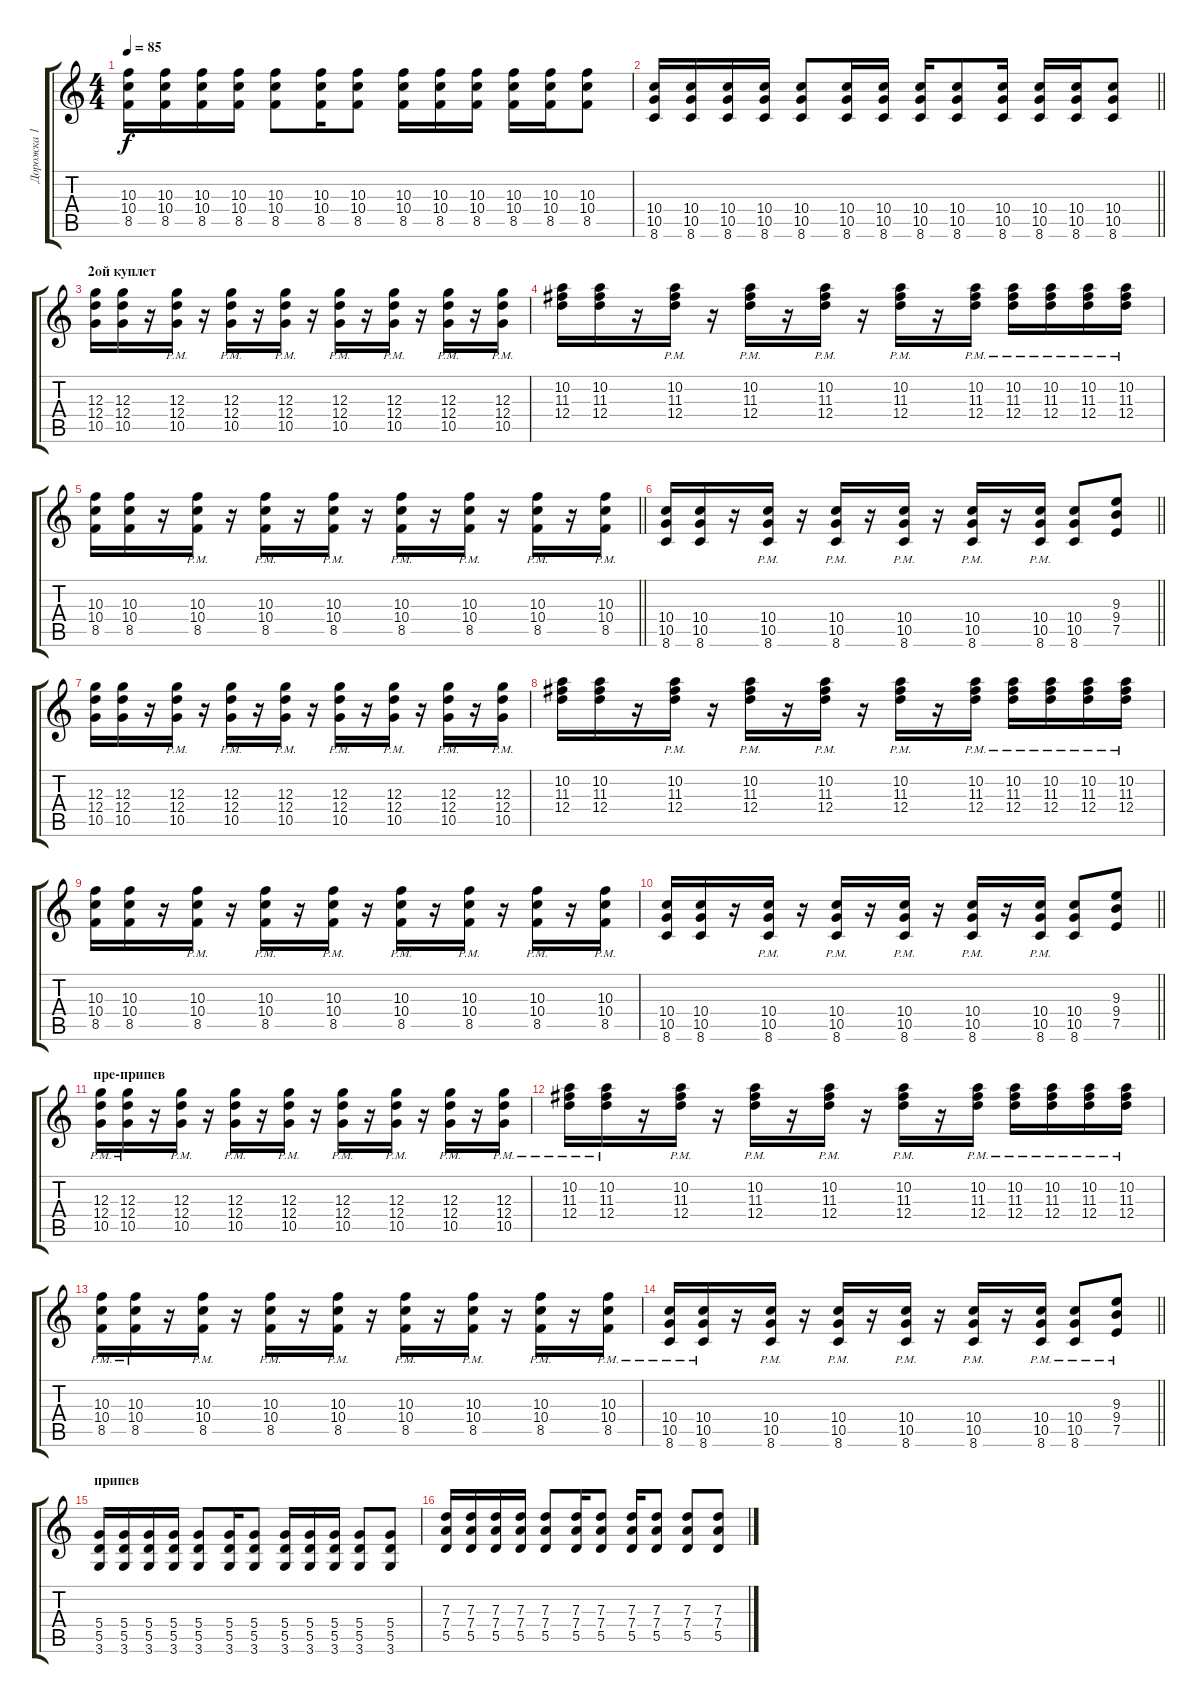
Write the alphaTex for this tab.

\track ("Дорожка 1" "Дорожка 1") {instrument distortionguitar}
\staff {score tabs}
\tuning (E4 B3 G3 D3 A2 E2) {hide}
\ts (4 4)
\tempo 85
\clef g2
\ks c
(10.3 10.4 8.5).16{dy f} (10.3 10.4 8.5).16 (10.3 10.4 8.5).16 (10.3 10.4 8.5).16 (10.3 10.4 8.5).8 (10.3 10.4 8.5).16 (10.3 10.4 8.5).8 (10.3 10.4 8.5).16 (10.3 10.4 8.5).16 (10.3 10.4 8.5).16 (10.3 10.4 8.5).16 (10.3 10.4 8.5).16 (10.3 10.4 8.5).8 |
\barLineRight lightlight
(10.4 10.5 8.6).16 (10.4 10.5 8.6).16 (10.4 10.5 8.6).16 (10.4 10.5 8.6).16 (10.4 10.5 8.6).8 (10.4 10.5 8.6).16 (10.4 10.5 8.6).16 (10.4 10.5 8.6).16 (10.4 10.5 8.6).8 (10.4 10.5 8.6).16 (10.4 10.5 8.6).16 (10.4 10.5 8.6).16 (10.4 10.5 8.6).8 |
\section ("" "2ой куплет")
(12.3 12.4 10.5).16 (12.3 12.4 10.5).16 r.16 (12.3{pm} 12.4{pm} 10.5{pm}).16 r.16 (12.3{pm} 12.4{pm} 10.5{pm}).16 r.16 (12.3{pm} 12.4{pm} 10.5{pm}).16 r.16 (12.3{pm} 12.4{pm} 10.5{pm}).16 r.16 (12.3{pm} 12.4{pm} 10.5{pm}).16 r.16 (12.3{pm} 12.4{pm} 10.5{pm}).16 r.16 (12.3{pm} 12.4{pm} 10.5{pm}).16 |
(10.2 11.3 12.4).16 (10.2 11.3 12.4).16 r.16 (10.2{pm} 11.3{pm} 12.4{pm}).16 r.16 (10.2{pm} 11.3{pm} 12.4{pm}).16 r.16 (10.2{pm} 11.3{pm} 12.4{pm}).16 r.16 (10.2{pm} 11.3{pm} 12.4{pm}).16 r.16 (10.2{pm} 11.3{pm} 12.4{pm}).16 (10.2{pm} 11.3{pm} 12.4{pm}).16 (10.2{pm} 11.3{pm} 12.4{pm}).16 (10.2{pm} 11.3{pm} 12.4{pm}).16 (10.2{pm} 11.3{pm} 12.4{pm}).16 |
\barLineRight lightlight
(10.3 10.4 8.5).16 (10.3 10.4 8.5).16 r.16 (10.3{pm} 10.4{pm} 8.5{pm}).16 r.16 (10.3{pm} 10.4{pm} 8.5{pm}).16 r.16 (10.3{pm} 10.4{pm} 8.5{pm}).16 r.16 (10.3{pm} 10.4{pm} 8.5{pm}).16 r.16 (10.3{pm} 10.4{pm} 8.5{pm}).16 r.16 (10.3{pm} 10.4{pm} 8.5{pm}).16 r.16 (10.3{pm} 10.4{pm} 8.5{pm}).16 |
\barLineRight lightlight
(10.4 10.5 8.6).16 (10.4 10.5 8.6).16 r.16 (10.4{pm} 10.5{pm} 8.6{pm}).16 r.16 (10.4{pm} 10.5{pm} 8.6{pm}).16 r.16 (10.4{pm} 10.5{pm} 8.6{pm}).16 r.16 (10.4{pm} 10.5{pm} 8.6{pm}).16 r.16 (10.4{pm} 10.5{pm} 8.6{pm}).16 (10.4 10.5 8.6).8 (9.3 9.4 7.5).8 |
(12.3 12.4 10.5).16 (12.3 12.4 10.5).16 r.16 (12.3{pm} 12.4{pm} 10.5{pm}).16 r.16 (12.3{pm} 12.4{pm} 10.5{pm}).16 r.16 (12.3{pm} 12.4{pm} 10.5{pm}).16 r.16 (12.3{pm} 12.4{pm} 10.5{pm}).16 r.16 (12.3{pm} 12.4{pm} 10.5{pm}).16 r.16 (12.3{pm} 12.4{pm} 10.5{pm}).16 r.16 (12.3{pm} 12.4{pm} 10.5{pm}).16 |
(10.2 11.3 12.4).16 (10.2 11.3 12.4).16 r.16 (10.2{pm} 11.3{pm} 12.4{pm}).16 r.16 (10.2{pm} 11.3{pm} 12.4{pm}).16 r.16 (10.2{pm} 11.3{pm} 12.4{pm}).16 r.16 (10.2{pm} 11.3{pm} 12.4{pm}).16 r.16 (10.2{pm} 11.3{pm} 12.4{pm}).16 (10.2{pm} 11.3{pm} 12.4{pm}).16 (10.2{pm} 11.3{pm} 12.4{pm}).16 (10.2{pm} 11.3{pm} 12.4{pm}).16 (10.2{pm} 11.3{pm} 12.4{pm}).16 |
(10.3 10.4 8.5).16 (10.3 10.4 8.5).16 r.16 (10.3{pm} 10.4{pm} 8.5{pm}).16 r.16 (10.3{pm} 10.4{pm} 8.5{pm}).16 r.16 (10.3{pm} 10.4{pm} 8.5{pm}).16 r.16 (10.3{pm} 10.4{pm} 8.5{pm}).16 r.16 (10.3{pm} 10.4{pm} 8.5{pm}).16 r.16 (10.3{pm} 10.4{pm} 8.5{pm}).16 r.16 (10.3{pm} 10.4{pm} 8.5{pm}).16 |
\barLineRight lightlight
(10.4 10.5 8.6).16 (10.4 10.5 8.6).16 r.16 (10.4{pm} 10.5{pm} 8.6{pm}).16 r.16 (10.4{pm} 10.5{pm} 8.6{pm}).16 r.16 (10.4{pm} 10.5{pm} 8.6{pm}).16 r.16 (10.4{pm} 10.5{pm} 8.6{pm}).16 r.16 (10.4{pm} 10.5{pm} 8.6{pm}).16 (10.4 10.5 8.6).8 (9.3 9.4 7.5).8 |
\section ("" "пре-припев")
(12.3{pm} 12.4{pm} 10.5{pm}).16 (12.3{pm} 12.4{pm} 10.5{pm}).16 r.16 (12.3{pm} 12.4{pm} 10.5{pm}).16 r.16 (12.3{pm} 12.4{pm} 10.5{pm}).16 r.16 (12.3{pm} 12.4{pm} 10.5{pm}).16 r.16 (12.3{pm} 12.4{pm} 10.5{pm}).16 r.16 (12.3{pm} 12.4{pm} 10.5{pm}).16 r.16 (12.3{pm} 12.4{pm} 10.5{pm}).16 r.16 (12.3{pm} 12.4{pm} 10.5{pm}).16 |
(10.2{pm} 11.3{pm} 12.4{pm}).16 (10.2{pm} 11.3{pm} 12.4{pm}).16 r.16 (10.2{pm} 11.3{pm} 12.4{pm}).16 r.16 (10.2{pm} 11.3{pm} 12.4{pm}).16 r.16 (10.2{pm} 11.3{pm} 12.4{pm}).16 r.16 (10.2{pm} 11.3{pm} 12.4{pm}).16 r.16 (10.2{pm} 11.3{pm} 12.4{pm}).16 (10.2{pm} 11.3{pm} 12.4{pm}).16 (10.2{pm} 11.3{pm} 12.4{pm}).16 (10.2{pm} 11.3{pm} 12.4{pm}).16 (10.2{pm} 11.3{pm} 12.4{pm}).16 |
(10.3{pm} 10.4{pm} 8.5{pm}).16 (10.3{pm} 10.4{pm} 8.5{pm}).16 r.16 (10.3{pm} 10.4{pm} 8.5{pm}).16 r.16 (10.3{pm} 10.4{pm} 8.5{pm}).16 r.16 (10.3{pm} 10.4{pm} 8.5{pm}).16 r.16 (10.3{pm} 10.4{pm} 8.5{pm}).16 r.16 (10.3{pm} 10.4{pm} 8.5{pm}).16 r.16 (10.3{pm} 10.4{pm} 8.5{pm}).16 r.16 (10.3{pm} 10.4{pm} 8.5{pm}).16 |
\barLineRight lightlight
(10.4{pm} 10.5{pm} 8.6{pm}).16 (10.4{pm} 10.5{pm} 8.6{pm}).16 r.16 (10.4{pm} 10.5{pm} 8.6{pm}).16 r.16 (10.4{pm} 10.5{pm} 8.6{pm}).16 r.16 (10.4{pm} 10.5{pm} 8.6{pm}).16 r.16 (10.4{pm} 10.5{pm} 8.6{pm}).16 r.16 (10.4{pm} 10.5{pm} 8.6{pm}).16 (10.4{pm} 10.5{pm} 8.6{pm}).8 (9.3{pm} 9.4{pm} 7.5{pm}).8 |
\section ("" "припев")
(5.4 5.5 3.6).16 (5.4 5.5 3.6).16 (5.4 5.5 3.6).16 (5.4 5.5 3.6).16 (5.4 5.5 3.6).8 (5.4 5.5 3.6).16 (5.4 5.5 3.6).8 (5.4 5.5 3.6).16 (5.4 5.5 3.6).16 (5.4 5.5 3.6).16 (5.4 5.5 3.6).8 (5.4 5.5 3.6).8 |
(7.3 7.4 5.5).16 (7.3 7.4 5.5).16 (7.3 7.4 5.5).16 (7.3 7.4 5.5).16 (7.3 7.4 5.5).8 (7.3 7.4 5.5).16 (7.3 7.4 5.5).8 (7.3 7.4 5.5).16 (7.3 7.4 5.5).8 (7.3 7.4 5.5).8 (7.3 7.4 5.5).8
